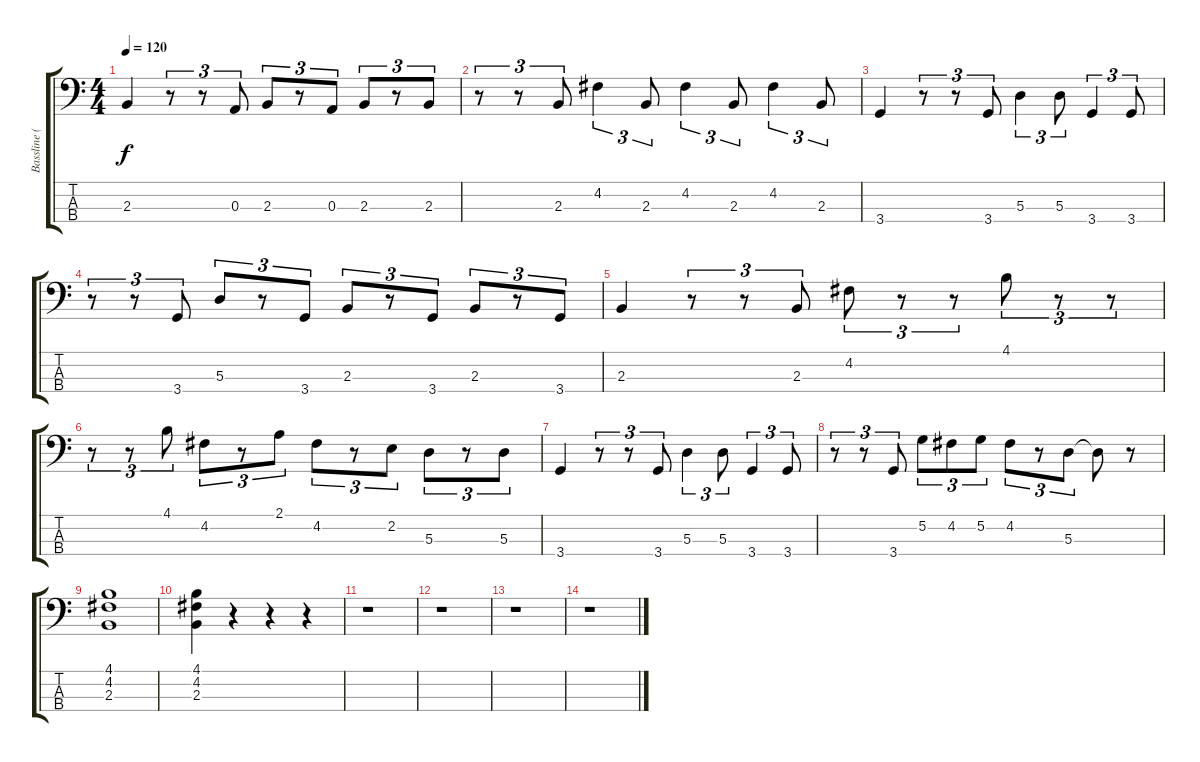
\track ("Bassline (Seriously Transcribed)" "Bassline (") {instrument electricbassfinger}
\staff {score tabs}
\tuning (G2 D2 A1 E1) {hide}
\ts (4 4)
\tempo 120
\clef f4
\ks c
2.3.4{dy f} r.8{tu (3 2)} r.8{tu (3 2)} 0.3.8{tu (3 2)} 2.3.8{tu (3 2)} r.8{tu (3 2)} 0.3.8{tu (3 2)} 2.3.8{tu (3 2)} r.8{tu (3 2)} 2.3.8{tu (3 2)} |
r.8{tu (3 2)} r.8{tu (3 2)} 2.3.8{tu (3 2)} 4.2.4{tu (3 2)} 2.3.8{tu (3 2)} 4.2.4{tu (3 2)} 2.3.8{tu (3 2)} 4.2.4{tu (3 2)} 2.3.8{tu (3 2)} |
3.4.4 r.8{tu (3 2)} r.8{tu (3 2)} 3.4.8{tu (3 2)} 5.3.4{tu (3 2)} 5.3.8{tu (3 2)} 3.4.4{tu (3 2)} 3.4.8{tu (3 2)} |
r.8{tu (3 2)} r.8{tu (3 2)} 3.4.8{tu (3 2)} 5.3.8{tu (3 2)} r.8{tu (3 2)} 3.4.8{tu (3 2)} 2.3.8{tu (3 2)} r.8{tu (3 2)} 3.4.8{tu (3 2)} 2.3.8{tu (3 2)} r.8{tu (3 2)} 3.4.8{tu (3 2)} |
2.3.4 r.8{tu (3 2)} r.8{tu (3 2)} 2.3.8{tu (3 2)} 4.2.8{tu (3 2)} r.8{tu (3 2)} r.8{tu (3 2)} 4.1.8{tu (3 2)} r.8{tu (3 2)} r.8{tu (3 2)} |
r.8{tu (3 2)} r.8{tu (3 2)} 4.1.8{tu (3 2)} 4.2.8{tu (3 2)} r.8{tu (3 2)} 2.1.8{tu (3 2)} 4.2.8{tu (3 2)} r.8{tu (3 2)} 2.2.8{tu (3 2)} 5.3.8{tu (3 2)} r.8{tu (3 2)} 5.3.8{tu (3 2)} |
3.4.4 r.8{tu (3 2)} r.8{tu (3 2)} 3.4.8{tu (3 2)} 5.3.4{tu (3 2)} 5.3.8{tu (3 2)} 3.4.4{tu (3 2)} 3.4.8{tu (3 2)} |
r.8{tu (3 2)} r.8{tu (3 2)} 3.4.8{tu (3 2)} 5.2.8{tu (3 2)} 4.2.8{tu (3 2)} 5.2.8{tu (3 2)} 4.2.8{tu (3 2)} r.8{tu (3 2)} 5.3.8{tu (3 2)} 5.3{t}.8 r.8 |
(4.1 4.2 2.3).1 |
(4.1 4.2 2.3).4 r.4 r.4 r.4 |
r.1 |
r.1 |
r.1 |
r.1
